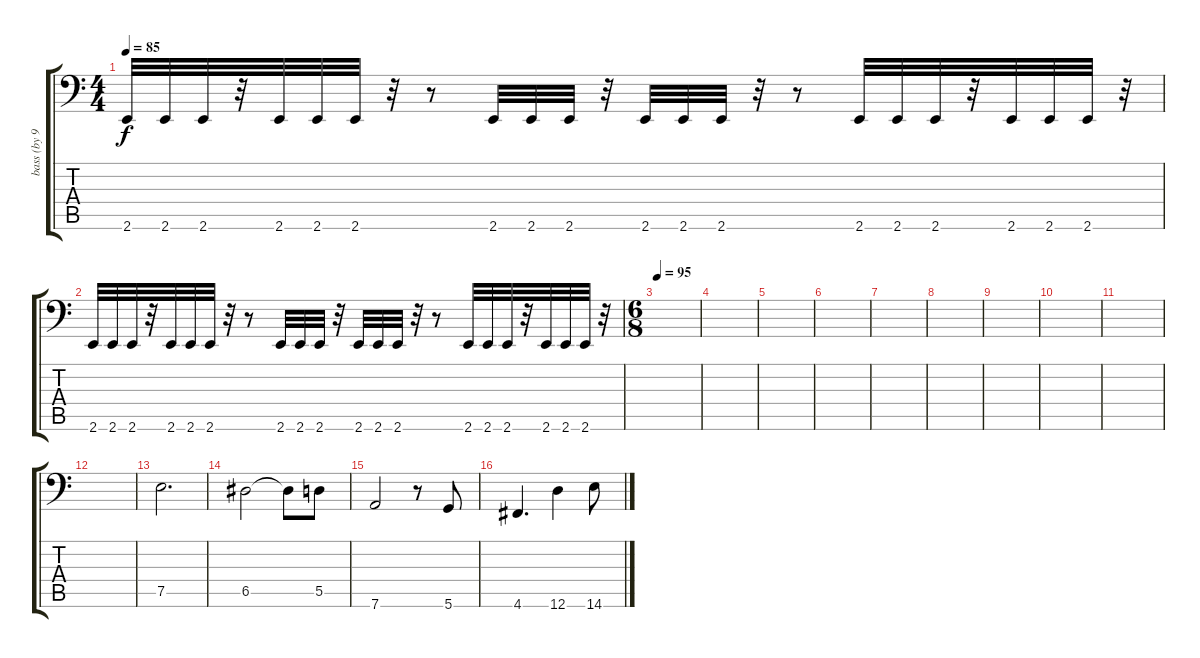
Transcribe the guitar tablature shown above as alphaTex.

\track ("bass (by 93dric)" "bass (by 9") {instrument electricbasspick}
\staff {score tabs}
\tuning (E3 B2 G2 D2 A1 D1) {hide}
\ts (4 4)
\tempo 85
\clef f4
\ks c
2.6.32{dy f volume 13} 2.6.32 2.6.32 r.32 2.6.32 2.6.32 2.6.32 r.32 r.8 2.6.32 2.6.32 2.6.32 r.32 2.6.32 2.6.32 2.6.32 r.32 r.8 2.6.32 2.6.32 2.6.32 r.32 2.6.32 2.6.32 2.6.32 r.32 |
2.6.32{volume 13} 2.6.32 2.6.32 r.32 2.6.32 2.6.32 2.6.32 r.32 r.8 2.6.32 2.6.32 2.6.32 r.32 2.6.32 2.6.32 2.6.32 r.32 r.8 2.6.32 2.6.32 2.6.32 r.32 2.6.32 2.6.32 2.6.32 r.32 |
\ts (6 8)
\tempo 95
|
|
|
|
|
|
|
|
|
|
7.5.2{d instrument electricbassfinger} |
6.5.2 6.5{t}.8 5.5.8 |
7.6.2 r.8 5.6.8 |
4.6.4{d} 12.6.4 14.6.8
